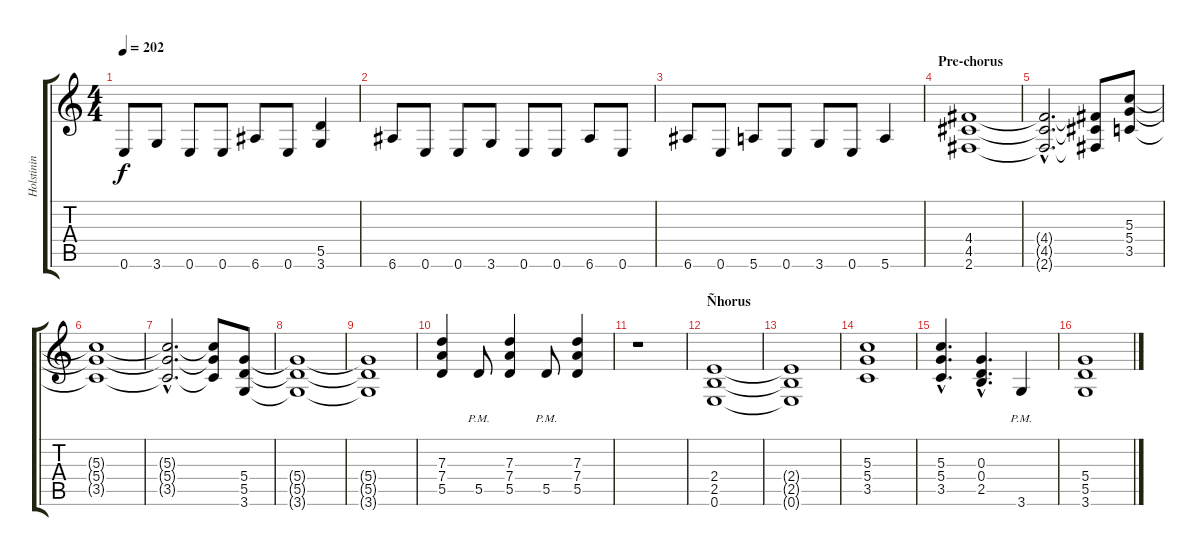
\track ("Holstinin" "Holstinin") {instrument distortionguitar}
\staff {score tabs}
\tuning (E4 B3 G3 D3 A2 E2) {hide}
\ts (4 4)
\tempo 202
\clef g2
\ks c
0.6.8{dy f} 3.6.8 0.6.8 0.6.8 6.6.8 0.6.8 (5.5 3.6).4 |
6.6.8 0.6.8 0.6.8 3.6.8 0.6.8 0.6.8 6.6.8 0.6.8 |
6.6.8 0.6.8 5.6.8 0.6.8 3.6.8 0.6.8 5.6.4 |
\section ("" "Pre-chorus")
(4.4 4.5 2.6).1 |
(4.4{hac t} 4.5{hac t} 2.6{hac t}).2{d} (4.4{t} 4.5{t} 2.6{t}).8 (5.3 5.4 3.5).8 |
(5.3{t} 5.4{t} 3.5{t}).1 |
(5.3{hac t} 5.4{hac t} 3.5{hac t}).2{d} (5.3{t} 5.4{t} 3.5{t}).8 (5.4 5.5 3.6).8 |
(5.4{t} 5.5{t} 3.6{t}).1 |
(5.4{t} 5.5{t} 3.6{t}).1 |
(7.3 7.4 5.5).4 5.5{pm}.8 (7.3 7.4 5.5).4 5.5{pm}.8 (7.3 7.4 5.5).4 |
r.1 |
\section ("" "Ñhorus ")
(2.4 2.5 0.6).1 |
(2.4{t} 2.5{t} 0.6{t}).1 |
(5.3 5.4 3.5).1 |
(5.3{hac} 5.4{hac} 3.5{hac}).4{d} (0.3{hac} 0.4{hac} 2.5{hac}).4{d} 3.6{pm}.4 |
(5.4 5.5 3.6).1
